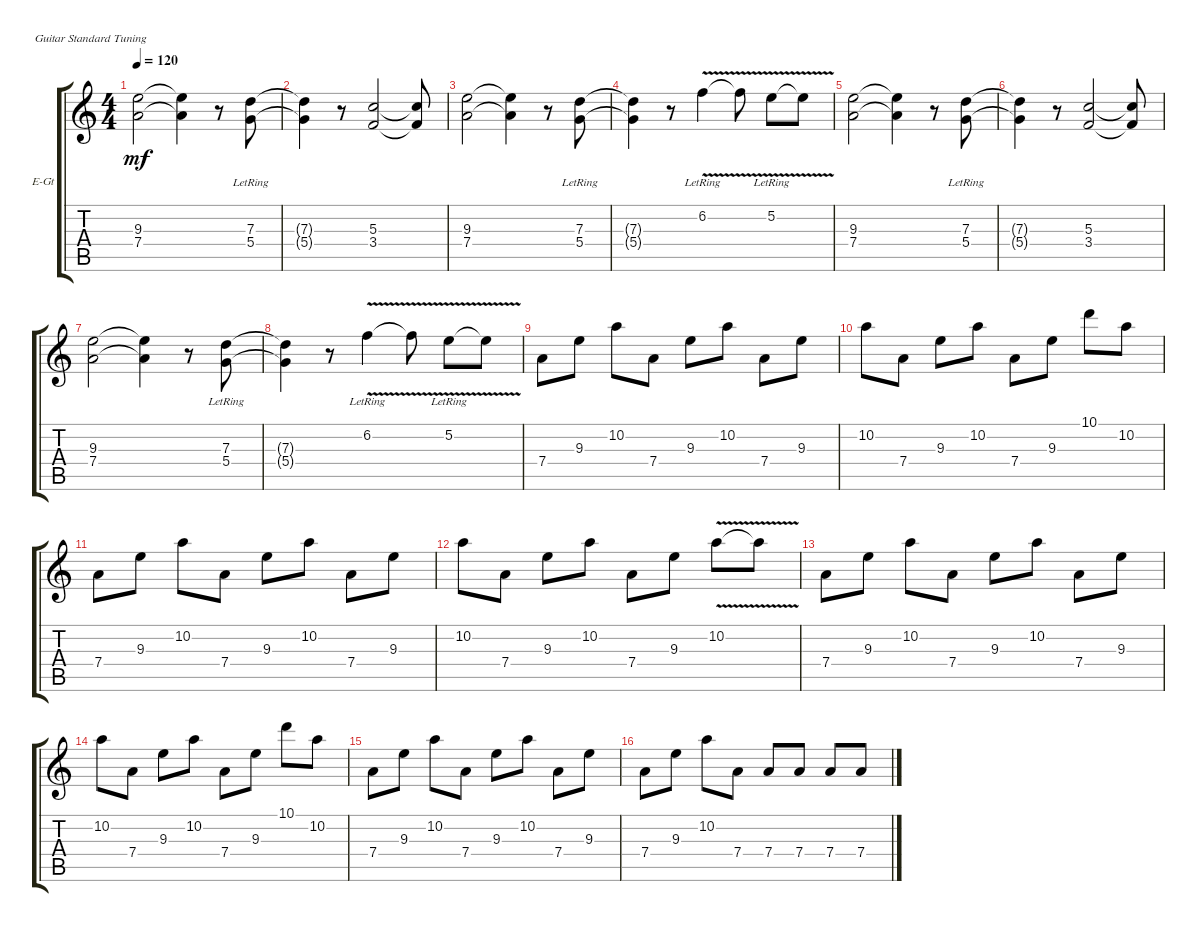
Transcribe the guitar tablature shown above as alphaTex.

\defaultSystemsLayout 4
\bracketExtendMode groupsimilarinstruments
\firstSystemTrackNameOrientation horizontal
\otherSystemsTrackNameOrientation horizontal
\track ("Vlad Plotnikov" "E-Gt") {instrument distortionguitar}
\staff {score tabs}
\tuning (E4 B3 G3 D3 A2 E2)
\ts (4 4)
\tempo 120
\clef g2
\ks c
(7.4 9.3).2{dy mf} (7.4{t} 9.3{t}).4 r.8 (7.3{lr} 5.4{lr}).8 |
(5.4{t} 7.3{t}).4 r.8 (3.4 5.3).2 (5.3{t} 3.4{t}).8 |
(7.4 9.3).2 (7.4{t} 9.3{t}).4 r.8 (7.3{lr} 5.4{lr}).8 |
(5.4{t} 7.3{t}).4 r.8 6.2{v lr}.4 6.2{v t}.8 5.2{v lr}.8 5.2{v t}.8 |
(7.4 9.3).2 (7.4{t} 9.3{t}).4 r.8 (7.3{lr} 5.4{lr}).8 |
(5.4{t} 7.3{t}).4 r.8 (3.4 5.3).2 (5.3{t} 3.4{t}).8 |
(7.4 9.3).2 (7.4{t} 9.3{t}).4 r.8 (7.3{lr} 5.4{lr}).8 |
(5.4{t} 7.3{t}).4 r.8 6.2{v lr}.4 6.2{v t}.8 5.2{v lr}.8 5.2{v t}.8 |
7.4.8 9.3.8 10.2.8 7.4.8 9.3.8 10.2.8 7.4.8 9.3.8 |
10.2.8 7.4.8 9.3.8 10.2.8 7.4.8 9.3.8 10.1.8 10.2.8 |
7.4.8 9.3.8 10.2.8 7.4.8 9.3.8 10.2.8 7.4.8 9.3.8 |
10.2.8 7.4.8 9.3.8 10.2.8 7.4.8 9.3.8 10.2{v}.8 10.2{v t}.8 |
7.4.8 9.3.8 10.2.8 7.4.8 9.3.8 10.2.8 7.4.8 9.3.8 |
10.2.8 7.4.8 9.3.8 10.2.8 7.4.8 9.3.8 10.1.8 10.2.8 |
7.4.8 9.3.8 10.2.8 7.4.8 9.3.8 10.2.8 7.4.8 9.3.8 |
7.4.8 9.3.8 10.2.8 7.4.8 7.4.8 7.4.8 7.4.8 7.4.8
